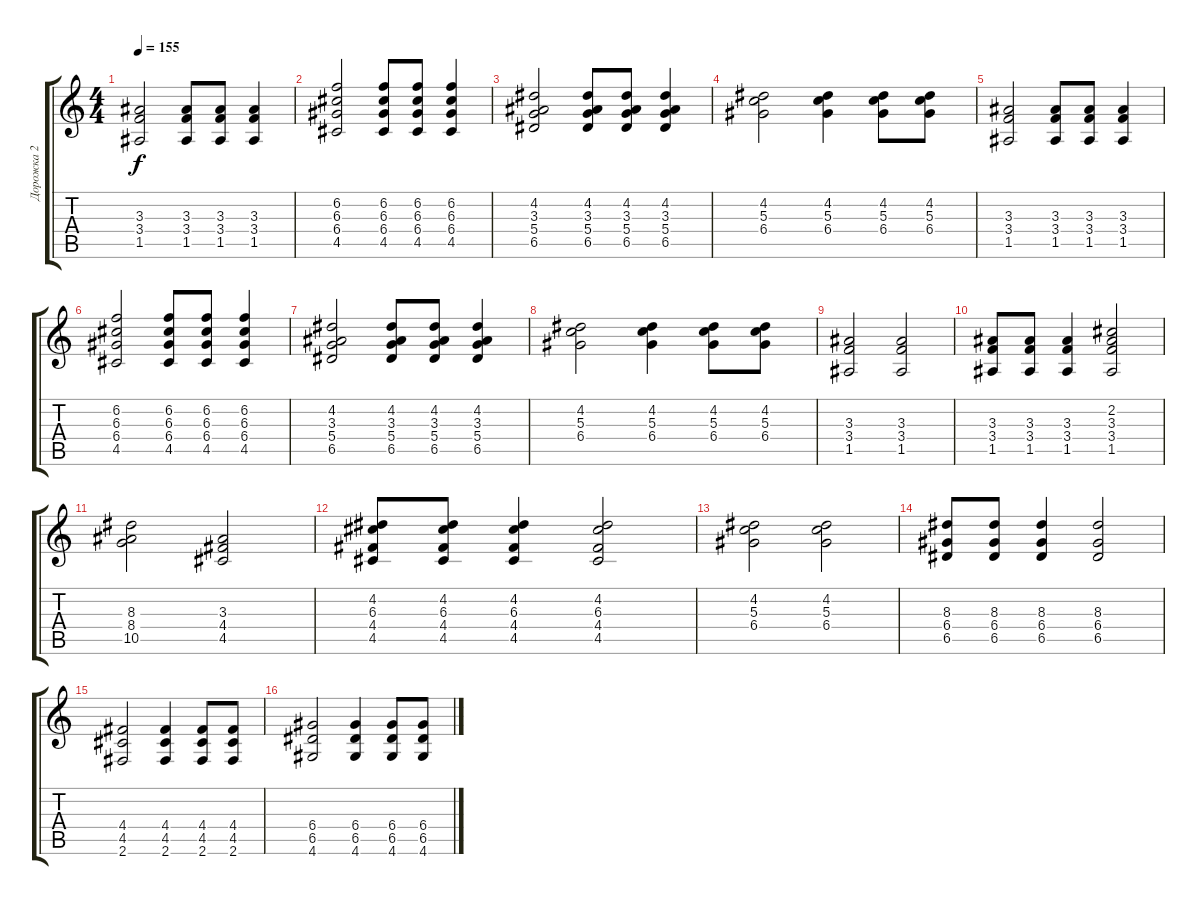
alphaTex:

\track ("Дорожка 2" "Дорожка 2") {instrument acousticguitarsteel}
\staff {score tabs}
\tuning (E4 B3 G3 D3 A2 E2) {hide}
\ts (4 4)
\tempo 155
\clef g2
\ks c
(3.3 3.4 1.5).2{dy f} (3.3 3.4 1.5).8 (3.3 3.4 1.5).8 (3.3 3.4 1.5).4 |
(6.2 6.3 6.4 4.5).2 (6.2 6.3 6.4 4.5).8 (6.2 6.3 6.4 4.5).8 (6.2 6.3 6.4 4.5).4 |
(4.2 3.3 5.4 6.5).2 (4.2 3.3 5.4 6.5).8 (4.2 3.3 5.4 6.5).8 (4.2 3.3 5.4 6.5).4 |
(4.2 5.3 6.4).2 (4.2 5.3 6.4).4 (4.2 5.3 6.4).8 (4.2 5.3 6.4).8 |
(3.3 3.4 1.5).2 (3.3 3.4 1.5).8 (3.3 3.4 1.5).8 (3.3 3.4 1.5).4 |
(6.2 6.3 6.4 4.5).2 (6.2 6.3 6.4 4.5).8 (6.2 6.3 6.4 4.5).8 (6.2 6.3 6.4 4.5).4 |
(4.2 3.3 5.4 6.5).2 (4.2 3.3 5.4 6.5).8 (4.2 3.3 5.4 6.5).8 (4.2 3.3 5.4 6.5).4 |
(4.2 5.3 6.4).2 (4.2 5.3 6.4).4 (4.2 5.3 6.4).8 (4.2 5.3 6.4).8 |
(3.3 3.4 1.5).2 (3.3 3.4 1.5).2 |
(3.3 3.4 1.5).8 (3.3 3.4 1.5).8 (3.3 3.4 1.5).4 (2.2 3.3 3.4 1.5).2 |
(8.3 8.4 10.5).2 (3.3 4.4 4.5).2 |
(4.2 6.3 4.4 4.5).8 (4.2 6.3 4.4 4.5).8 (4.2 6.3 4.4 4.5).4 (4.2 6.3 4.4 4.5).2 |
(4.2 5.3 6.4).2 (4.2 5.3 6.4).2 |
(8.3 6.4 6.5).8 (8.3 6.4 6.5).8 (8.3 6.4 6.5).4 (8.3 6.4 6.5).2 |
(4.4 4.5 2.6).2 (4.4 4.5 2.6).4 (4.4 4.5 2.6).8 (4.4 4.5 2.6).8 |
(6.4 6.5 4.6).2 (6.4 6.5 4.6).4 (6.4 6.5 4.6).8 (6.4 6.5 4.6).8
